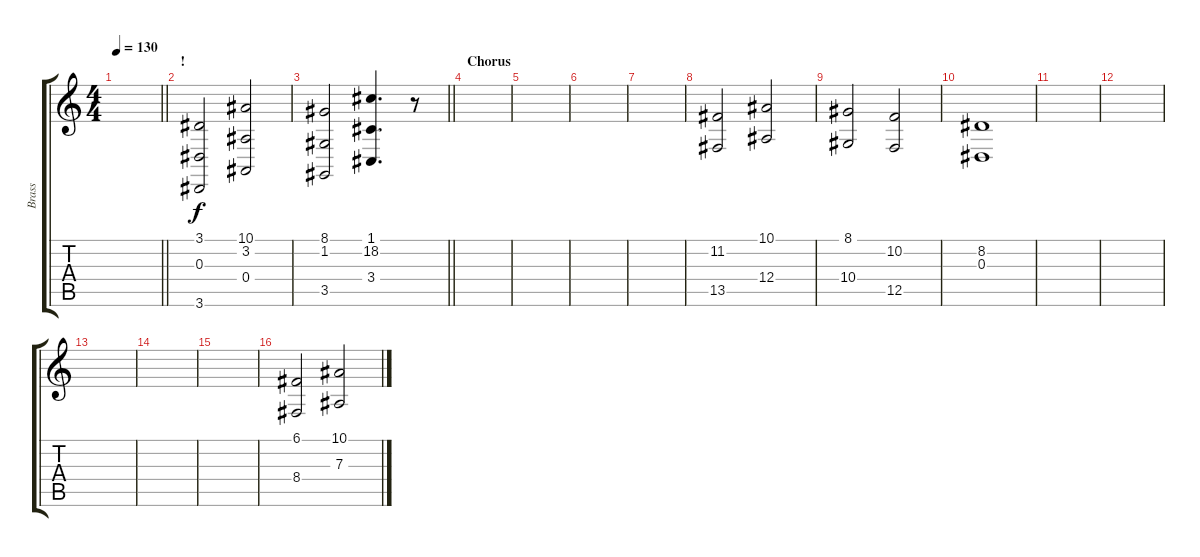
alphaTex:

\track ("Brass" "Brass") {instrument brasssection}
\staff {score tabs}
\tuning (C4 G3 Eb3 Bb2 F2 C2) {hide}
\ts (4 4)
\tempo 130
\clef g2
\barLineRight lightlight
\ks c
|
\section ("" "!")
(3.1 0.3 3.6).2 (10.1 3.2 0.4).2 |
\barLineRight lightlight
(8.1 1.2 3.5).2 (1.1 18.2 3.4).4{d} r.8 |
\section ("" "Chorus")
|
|
|
|
(11.2 13.5).2 (10.1 12.4).2 |
(8.1 10.4).2 (10.2 12.5).2 |
(8.2 0.3).1 |
|
|
|
|
|
(6.1 8.4).2 (10.1 7.3).2
